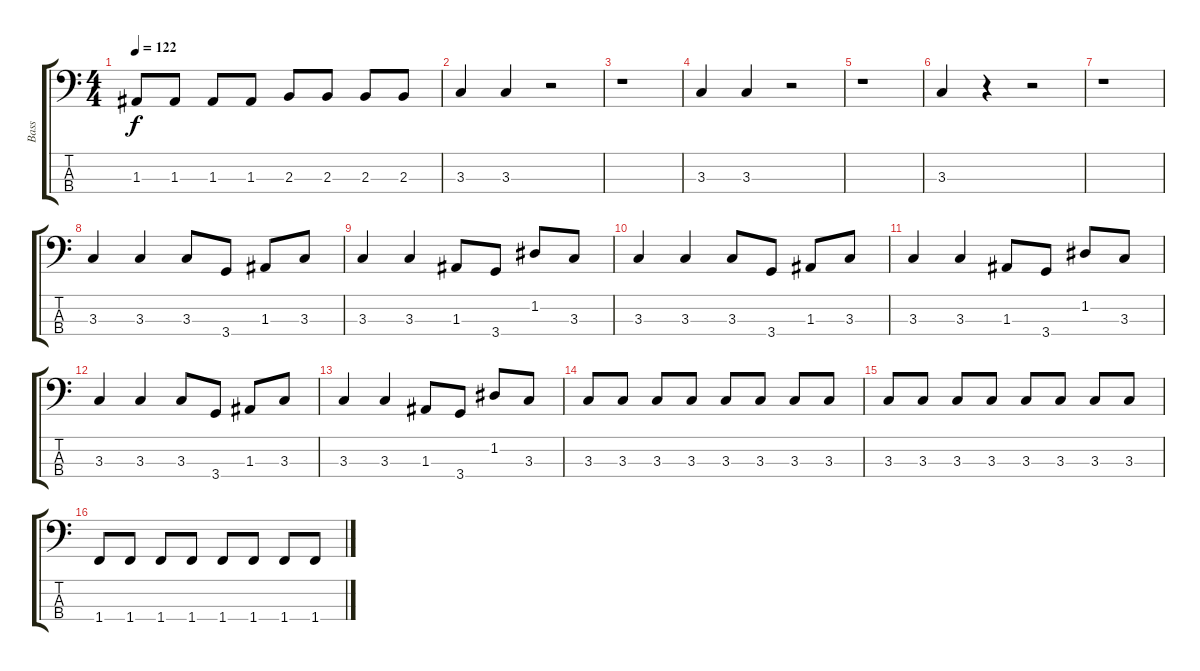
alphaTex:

\track ("Bass" "Bass") {instrument electricbasspick}
\staff {score tabs}
\tuning (G2 D2 A1 E1) {hide}
\ts (4 4)
\tempo 122
\clef f4
\ks c
1.3.8{dy f} 1.3.8 1.3.8 1.3.8 2.3.8 2.3.8 2.3.8 2.3.8 |
3.3.4 3.3.4 r.2 |
r.1 |
3.3.4 3.3.4 r.2 |
r.1 |
3.3.4 r.4 r.2 |
r.1 |
3.3.4 3.3.4 3.3.8 3.4.8 1.3.8 3.3.8 |
3.3.4 3.3.4 1.3.8 3.4.8 1.2.8 3.3.8 |
3.3.4 3.3.4 3.3.8 3.4.8 1.3.8 3.3.8 |
3.3.4 3.3.4 1.3.8 3.4.8 1.2.8 3.3.8 |
3.3.4 3.3.4 3.3.8 3.4.8 1.3.8 3.3.8 |
3.3.4 3.3.4 1.3.8 3.4.8 1.2.8 3.3.8 |
3.3.8 3.3.8 3.3.8 3.3.8 3.3.8 3.3.8 3.3.8 3.3.8 |
3.3.8 3.3.8 3.3.8 3.3.8 3.3.8 3.3.8 3.3.8 3.3.8 |
1.4.8 1.4.8 1.4.8 1.4.8 1.4.8 1.4.8 1.4.8 1.4.8
